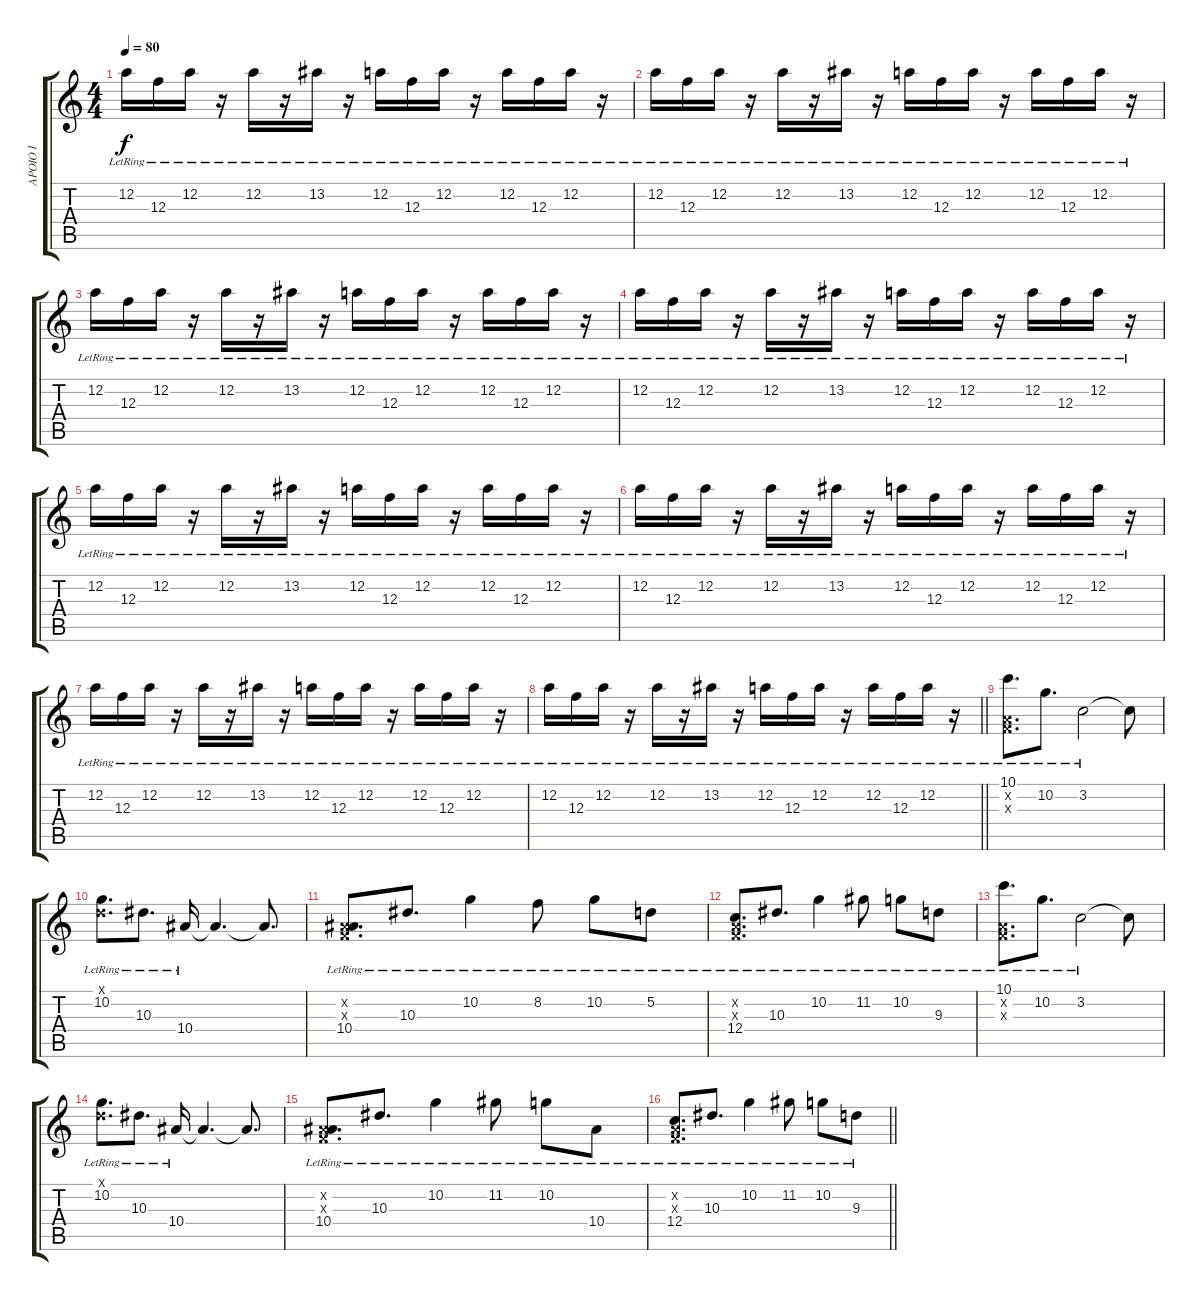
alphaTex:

\track ("APOIO I" "APOIO I") {instrument electricguitarclean}
\staff {score tabs}
\tuning (D4 A3 F3 C3 G2 C2) {hide}
\ts (4 4)
\section ("" "")
\tempo 80
\clef g2
\ks c
12.2{lr}.16{dy f} 12.3{lr}.16 12.2{lr}.16 r.16 12.2{lr}.16 r.16 13.2{lr}.16 r.16 12.2{lr}.16 12.3{lr}.16 12.2{lr}.16 r.16 12.2{lr}.16 12.3{lr}.16 12.2{lr}.16 r.16 |
12.2{lr}.16 12.3{lr}.16 12.2{lr}.16 r.16 12.2{lr}.16 r.16 13.2{lr}.16 r.16 12.2{lr}.16 12.3{lr}.16 12.2{lr}.16 r.16 12.2{lr}.16 12.3{lr}.16 12.2{lr}.16 r.16 |
12.2{lr}.16 12.3{lr}.16 12.2{lr}.16 r.16 12.2{lr}.16 r.16 13.2{lr}.16 r.16 12.2{lr}.16 12.3{lr}.16 12.2{lr}.16 r.16 12.2{lr}.16 12.3{lr}.16 12.2{lr}.16 r.16 |
12.2{lr}.16 12.3{lr}.16 12.2{lr}.16 r.16 12.2{lr}.16 r.16 13.2{lr}.16 r.16 12.2{lr}.16 12.3{lr}.16 12.2{lr}.16 r.16 12.2{lr}.16 12.3{lr}.16 12.2{lr}.16 r.16 |
12.2{lr}.16 12.3{lr}.16 12.2{lr}.16 r.16 12.2{lr}.16 r.16 13.2{lr}.16 r.16 12.2{lr}.16 12.3{lr}.16 12.2{lr}.16 r.16 12.2{lr}.16 12.3{lr}.16 12.2{lr}.16 r.16 |
12.2{lr}.16 12.3{lr}.16 12.2{lr}.16 r.16 12.2{lr}.16 r.16 13.2{lr}.16 r.16 12.2{lr}.16 12.3{lr}.16 12.2{lr}.16 r.16 12.2{lr}.16 12.3{lr}.16 12.2{lr}.16 r.16 |
12.2{lr}.16 12.3{lr}.16 12.2{lr}.16 r.16 12.2{lr}.16 r.16 13.2{lr}.16 r.16 12.2{lr}.16 12.3{lr}.16 12.2{lr}.16 r.16 12.2{lr}.16 12.3{lr}.16 12.2{lr}.16 r.16 |
\barLineRight lightlight
12.2{lr}.16 12.3{lr}.16 12.2{lr}.16 r.16 12.2{lr}.16 r.16 13.2{lr}.16 r.16 12.2{lr}.16 12.3{lr}.16 12.2{lr}.16 r.16 12.2{lr}.16 12.3{lr}.16 12.2{lr}.16 r.16 |
\section ("" "")
(10.1{lr} 0.2{x} 0.3{x}).8{d} 10.2{lr}.8{d} 3.2{lr}.2 3.2{t}.8 |
(0.1{x} 10.2{lr}).8{d} 10.3{lr}.8{d} 10.4{lr}.16 10.4{t}.4{d} 10.4{t}.8{d} |
(0.2{x} 0.3{x} 10.4{lr}).8{d} 10.3{lr}.8{d} 10.2{lr}.4 8.2{lr}.8 10.2{lr}.8 5.2{lr}.8 |
(0.2{x} 0.3{x} 12.4{lr}).8{d} 10.3{lr}.8{d} 10.2{lr}.4 11.2{lr}.8 10.2{lr}.8 9.3{lr}.8 |
(10.1{lr} 0.2{x} 0.3{x}).8{d} 10.2{lr}.8{d} 3.2{lr}.2 3.2{t}.8 |
(0.1{x} 10.2{lr}).8{d} 10.3{lr}.8{d} 10.4{lr}.16 10.4{t}.4{d} 10.4{t}.8{d} |
(0.2{x} 0.3{x} 10.4{lr}).8{d} 10.3{lr}.8{d} 10.2{lr}.4 11.2{lr}.8 10.2{lr}.8 10.4{lr}.8 |
\barLineRight lightlight
(0.2{x} 0.3{x} 12.4{lr}).8{d} 10.3{lr}.8{d} 10.2{lr}.4 11.2{lr}.8 10.2{lr}.8 9.3{lr}.8
